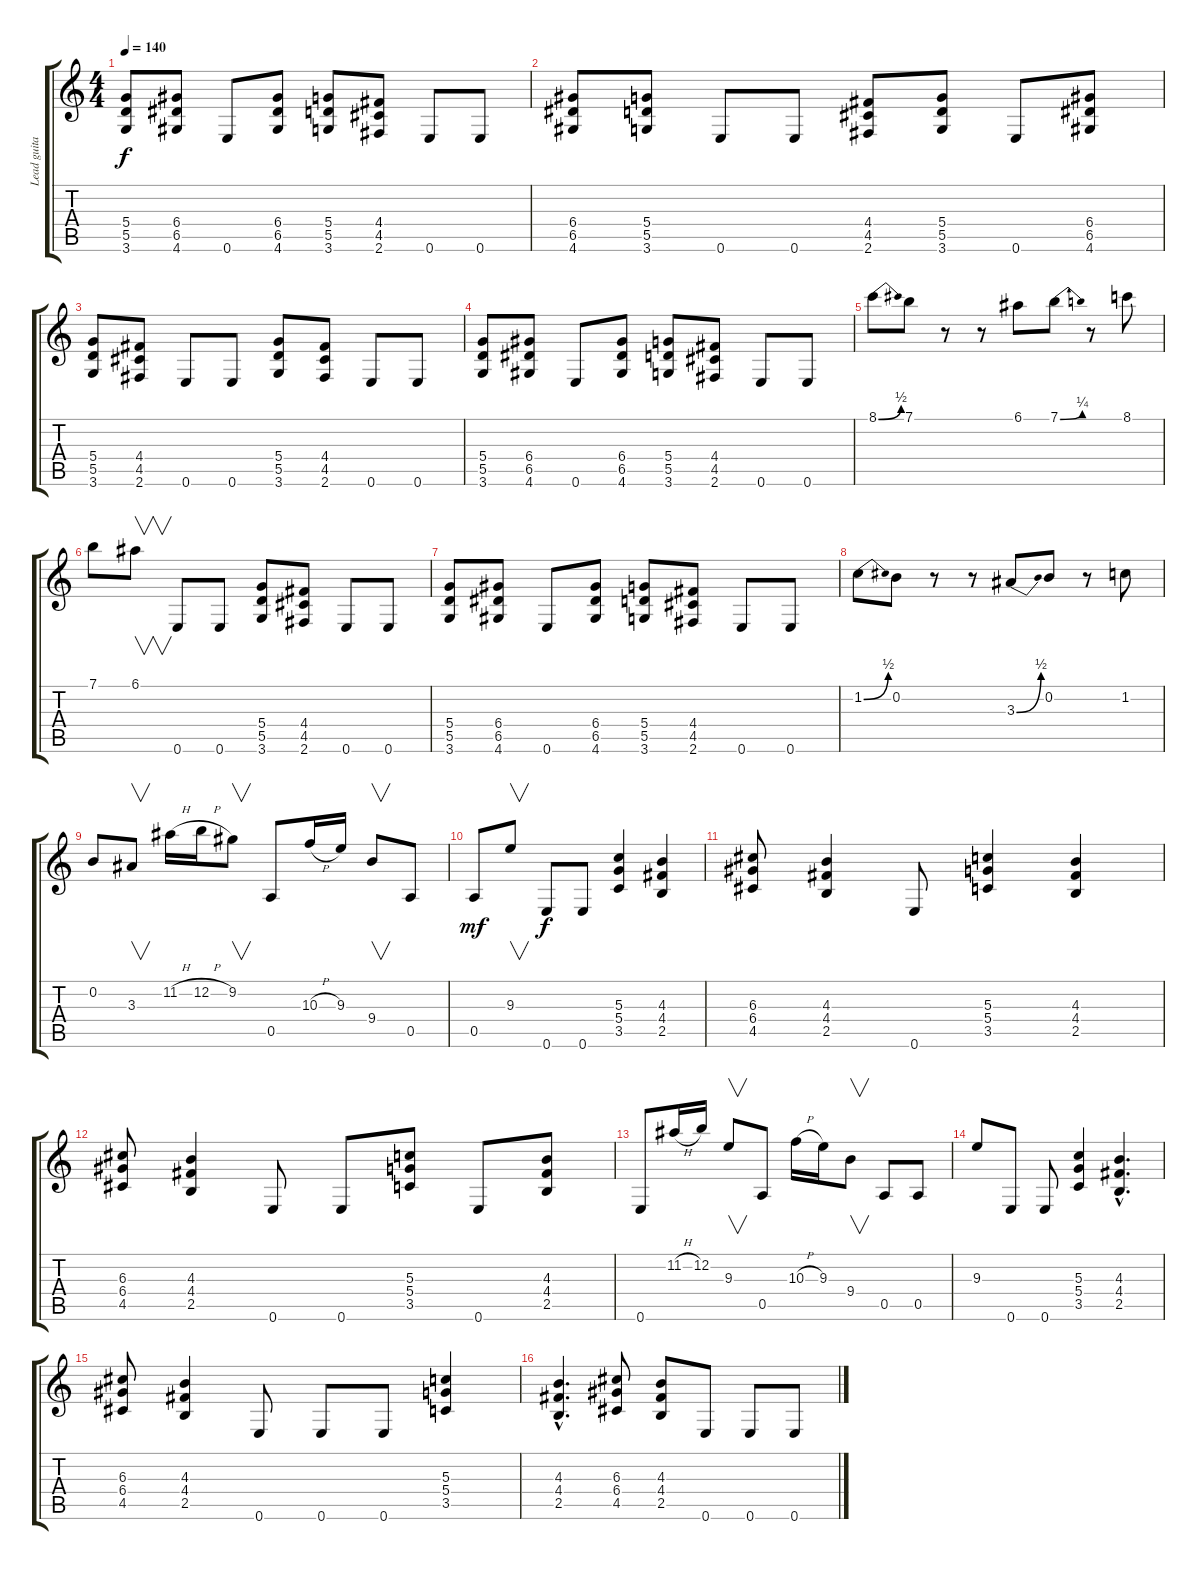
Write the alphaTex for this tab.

\track ("Lead guitar" "Lead guita") {instrument overdrivenguitar}
\staff {score tabs}
\tuning (E4 B3 G3 D3 A2 E2) {hide}
\ts (4 4)
\tempo 140
\clef g2
\ks c
(5.4 5.5 3.6).8{dy f} (6.4 6.5 4.6).8 0.6.8 (6.4 6.5 4.6).8 (5.4 5.5 3.6).8 (4.4 4.5 2.6).8 0.6.8 0.6.8 |
(6.4 6.5 4.6).8 (5.4 5.5 3.6).8 0.6.8 0.6.8 (4.4 4.5 2.6).8 (5.4 5.5 3.6).8 0.6.8 (6.4 6.5 4.6).8 |
(5.4 5.5 3.6).8 (4.4 4.5 2.6).8 0.6.8 0.6.8 (5.4 5.5 3.6).8 (4.4 4.5 2.6).8 0.6.8 0.6.8 |
(5.4 5.5 3.6).8 (6.4 6.5 4.6).8 0.6.8 (6.4 6.5 4.6).8 (5.4 5.5 3.6).8 (4.4 4.5 2.6).8 0.6.8 0.6.8 |
8.1{be (bend 0 0 60 2)}.8 7.1.8 r.8 r.8 6.1.8 7.1{be (bend 0 0 60 1)}.8 r.8 8.1.8 |
7.1.8 6.1.8{v} 0.6.8 0.6.8 (5.4 5.5 3.6).8 (4.4 4.5 2.6).8 0.6.8 0.6.8 |
(5.4 5.5 3.6).8 (6.4 6.5 4.6).8 0.6.8 (6.4 6.5 4.6).8 (5.4 5.5 3.6).8 (4.4 4.5 2.6).8 0.6.8 0.6.8 |
1.2{be (bend 0 0 60 2)}.8 0.2.8 r.8 r.8 3.3{be (bend 0 0 60 2)}.8 0.2.8 r.8 1.2.8 |
0.2.8 3.3.8{v} 11.2{h}.16 12.2{h}.16 9.2.8{v} 0.5.8 10.3{h}.16 9.3.16 9.4.8{v} 0.5.8 |
0.5.8{dy mf} 9.3.8{v} 0.6.8{dy f} 0.6.8 (5.3 5.4 3.5).4 (4.3 4.4 2.5).4 |
(6.3 6.4 4.5).8 (4.3 4.4 2.5).4 0.6.8 (5.3 5.4 3.5).4 (4.3 4.4 2.5).4 |
(6.3 6.4 4.5).8 (4.3 4.4 2.5).4 0.6.8 0.6.8 (5.3 5.4 3.5).8 0.6.8 (4.3 4.4 2.5).8 |
0.6.8 11.2{h}.16 12.2.16 9.3.8{v} 0.5.8 10.3{h}.16 9.3.16 9.4.8{v} 0.5.8 0.5.8 |
9.3.8 0.6.8 0.6.8 (5.3 5.4 3.5).4 (4.3{hac} 4.4{hac} 2.5{hac}).4{d} |
(6.3 6.4 4.5).8 (4.3 4.4 2.5).4 0.6.8 0.6.8 0.6.8 (5.3 5.4 3.5).4 |
(4.3{hac} 4.4{hac} 2.5{hac}).4{d} (6.3 6.4 4.5).8 (4.3 4.4 2.5).8 0.6.8 0.6.8 0.6.8
